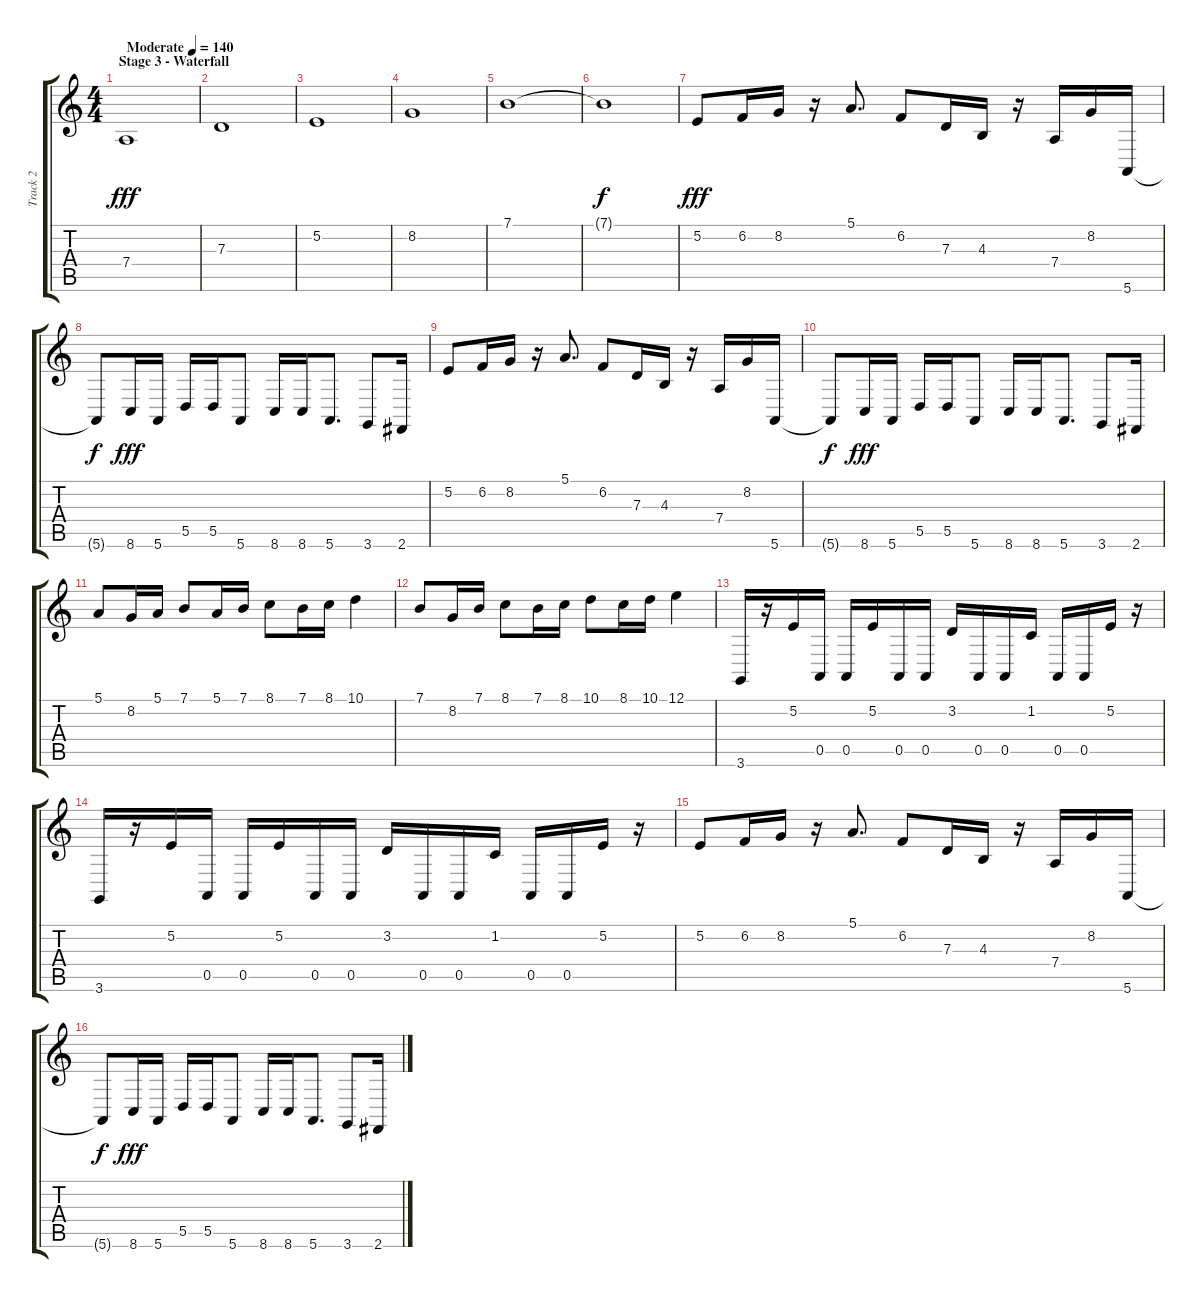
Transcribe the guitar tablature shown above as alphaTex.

\track ("Track 2" "Track 2") {instrument lead2sawtooth}
\staff {score tabs}
\tuning (E4 B3 G3 D3 A2 E2) {hide}
\ts (4 4)
\section ("" "Stage 3 - Waterfall")
\tempo (140 "Moderate")
\clef g2
\ks c
7.4.1{dy fff instrument lead2sawtooth} |
7.3.1 |
5.2.1 |
8.2.1 |
7.1.1 |
7.1{t}.1{dy f} |
5.2.8{dy fff} 6.2.16 8.2.16 r.16 5.1.8{d} 6.2.8 7.3.16 4.3.16 r.16 7.4.16 8.2.16 5.6.16 |
5.6{t}.8{dy f} 8.6.16{dy fff} 5.6.16 5.5.16 5.5.16 5.6.8 8.6.16 8.6.16 5.6.8{d} 3.6.8 2.6.16 |
5.2.8 6.2.16 8.2.16 r.16 5.1.8{d} 6.2.8 7.3.16 4.3.16 r.16 7.4.16 8.2.16 5.6.16 |
5.6{t}.8{dy f} 8.6.16{dy fff} 5.6.16 5.5.16 5.5.16 5.6.8 8.6.16 8.6.16 5.6.8{d} 3.6.8 2.6.16 |
5.1.8 8.2.16 5.1.16 7.1.8 5.1.16 7.1.16 8.1.8 7.1.16 8.1.16 10.1.4 |
7.1.8 8.2.16 7.1.16 8.1.8 7.1.16 8.1.16 10.1.8 8.1.16 10.1.16 12.1.4 |
3.6.16 r.16 5.2.16 0.5.16 0.5.16 5.2.16 0.5.16 0.5.16 3.2.16 0.5.16 0.5.16 1.2.16 0.5.16 0.5.16 5.2.16 r.16 |
3.6.16 r.16 5.2.16 0.5.16 0.5.16 5.2.16 0.5.16 0.5.16 3.2.16 0.5.16 0.5.16 1.2.16 0.5.16 0.5.16 5.2.16 r.16 |
5.2.8 6.2.16 8.2.16 r.16 5.1.8{d} 6.2.8 7.3.16 4.3.16 r.16 7.4.16 8.2.16 5.6.16 |
5.6{t}.8{dy f} 8.6.16{dy fff} 5.6.16 5.5.16 5.5.16 5.6.8 8.6.16 8.6.16 5.6.8{d} 3.6.8 2.6.16
